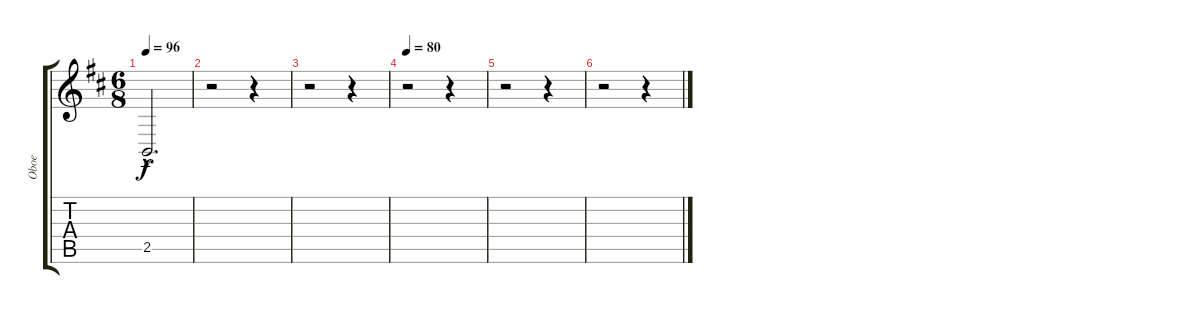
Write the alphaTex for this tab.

\track ("Oboe" "Oboe") {instrument oboe}
\staff {score tabs}
\tuning (E4 B3 G3 D3 A2 E2) {hide}
\ts (6 8)
\tempo 96
\clef g2
\ks bminor
2.5{hac}.2{d dy f} |
r.2 r.4 |
r.2 r.4 |
\tempo 80
r.2 r.4 |
r.2 r.4 |
r.2 r.4
